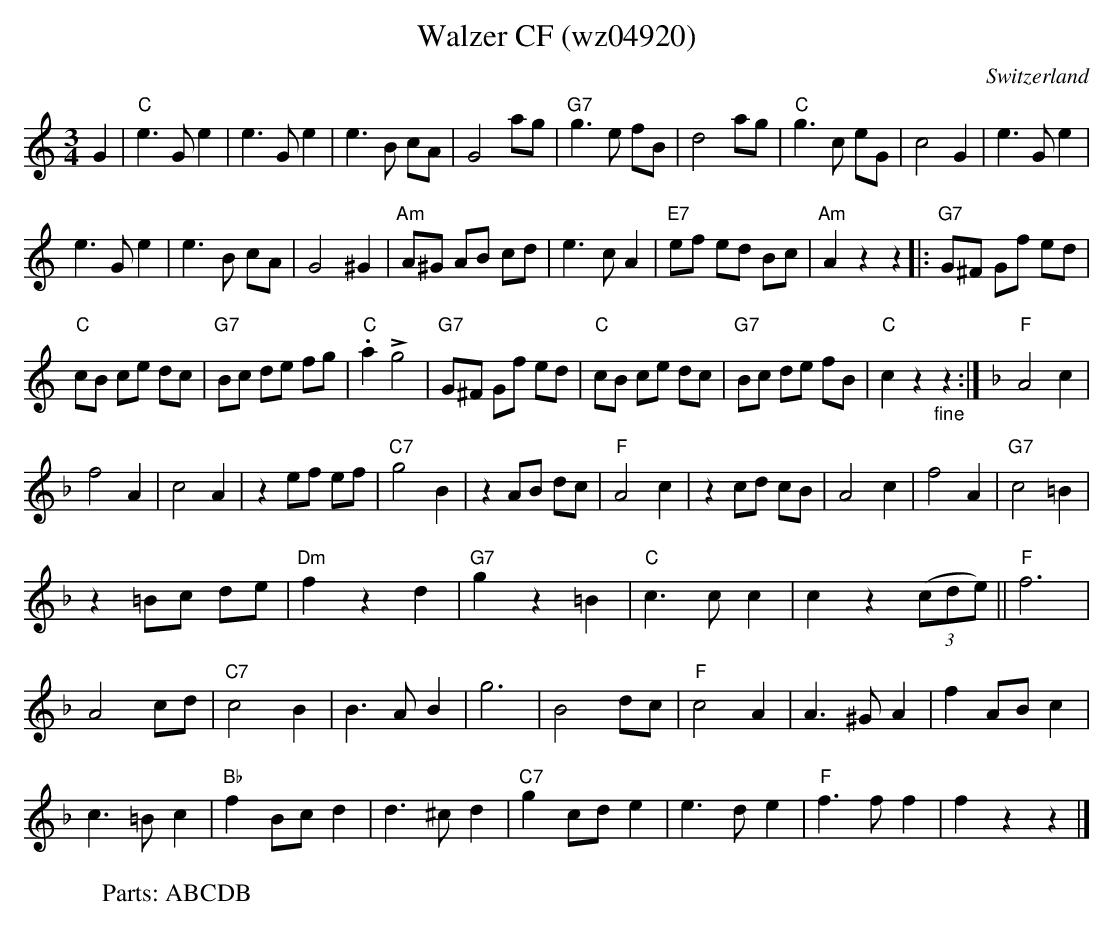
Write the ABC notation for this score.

X:1
T:Walzer CF (wz04920)
M:3/4
L:1/8
O:Switzerland
K:C major
G2 | "C"e3Ge2 | e3Ge2 | e3B cA | G4 ag | "G7"g3e fB | d4 ag | "C"g3c eG | c4G2 | \
e3Ge2 |
 e3Ge2 | e3B cA | G4^G2 | "Am"A^G AB cd | e3cA2 | "E7"ef ed Bc | "Am"A2z2z2 |: \
"G7"G^F Gf ed |
 "C"cB ce dc | "G7"Bc de fg | "C".a2 !>!g4 | "G7"G^F Gf ed | "C"cB ce dc | "G7"Bc de fB | "C"c2z2"_fine"z2 :| [K:F] \
"F"A4c2 |
 f4A2 | c4A2 | z2 ef ef | "C7"g4B2 | z2AB dc | "F"A4c2 | z2cd cB | \
A4c2 | f4A2 | "G7"c4=B2 |
 z2=Bc de | "Dm"f2z2d2 | "G7"g2z2=B2 | "C"c3cc2 | c2z2 (3(cde) || \
"F"f6 |
 A4cd | "C7"c4B2 | B3AB2 | g6 | B4dc | "F"c4A2 | A3^GA2 | \
f2ABc2 |
 c3=Bc2 | "Bb"f2Bcd2 | d3^cd2 | "C7"g2cde2 | e3de2 | "F"f3ff2 | f2z2z2 |]
W:Parts: ABCDB
